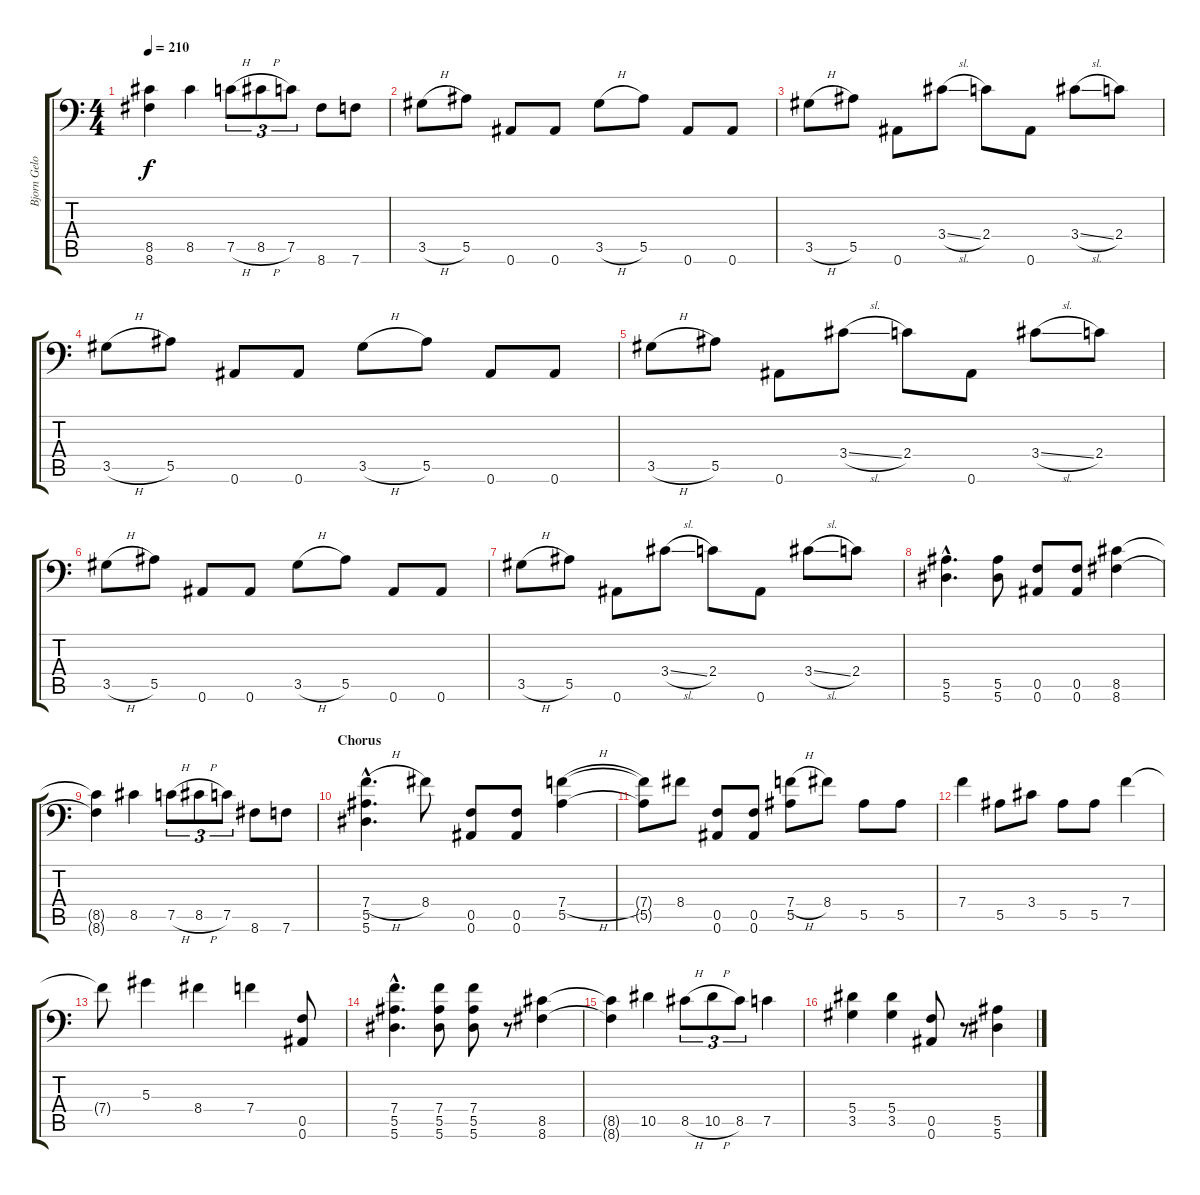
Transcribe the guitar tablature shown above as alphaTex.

\track ("Bjorn Gelotte" "Bjorn Gelo") {instrument distortionguitar}
\staff {score tabs}
\tuning (C4 G3 Eb3 Bb2 F2 Bb1) {hide}
\ts (4 4)
\tempo 210
\clef f4
\ks c
(8.5{t} 8.6{t}).4{dy f} 8.5.4 7.5{h}.8{tu (3 2)} 8.5{h}.8{tu (3 2)} 7.5.8{tu (3 2)} 8.6.8 7.6.8 |
3.5{h}.8 5.5.8 0.6.8 0.6.8 3.5{h}.8 5.5.8 0.6.8 0.6.8 |
3.5{h}.8 5.5.8 0.6.8 3.4{sl}.8 2.4.8 0.6.8 3.4{sl}.8 2.4.8 |
3.5{h}.8 5.5.8 0.6.8 0.6.8 3.5{h}.8 5.5.8 0.6.8 0.6.8 |
3.5{h}.8 5.5.8 0.6.8 3.4{sl}.8 2.4.8 0.6.8 3.4{sl}.8 2.4.8 |
3.5{h}.8 5.5.8 0.6.8 0.6.8 3.5{h}.8 5.5.8 0.6.8 0.6.8 |
3.5{h}.8 5.5.8 0.6.8 3.4{sl}.8 2.4.8 0.6.8 3.4{sl}.8 2.4.8 |
(5.5{hac} 5.6{hac}).4{d} (5.5 5.6).8 (0.5 0.6).8 (0.5 0.6).8 (8.5 8.6).4 |
(8.5{t} 8.6{t}).4 8.5.4 7.5{h}.8{tu (3 2)} 8.5{h}.8{tu (3 2)} 7.5.8{tu (3 2)} 8.6.8 7.6.8 |
\section ("" "Chorus")
(7.4{h hac} 5.5{hac} 5.6{hac}).4{d} 8.4.8 (0.5 0.6).8 (0.5 0.6).8 (7.4{h} 5.5).4 |
(7.4{t} 5.5{t}).8 8.4.8 (0.5 0.6).8 (0.5 0.6).8 (7.4{h} 5.5).8 8.4.8 5.5.8 5.5.8 |
7.4.4 5.5.8 3.4.8 5.5.8 5.5.8 7.4.4 |
7.4{t}.8 5.3.4 8.4.4 7.4.4 (0.5 0.6).8 |
(7.4{hac} 5.5{hac} 5.6{hac}).4{d} (7.4 5.5 5.6).8 (7.4 5.5 5.6).8 r.8 (8.5 8.6).4 |
(8.5{t} 8.6{t}).4 10.5.4 8.5{h}.8{tu (3 2)} 10.5{h}.8{tu (3 2)} 8.5.8{tu (3 2)} 7.5.4 |
(5.4 3.5).4 (5.4 3.5).4 (0.5 0.6).8 r.8 (5.5 5.6).4
